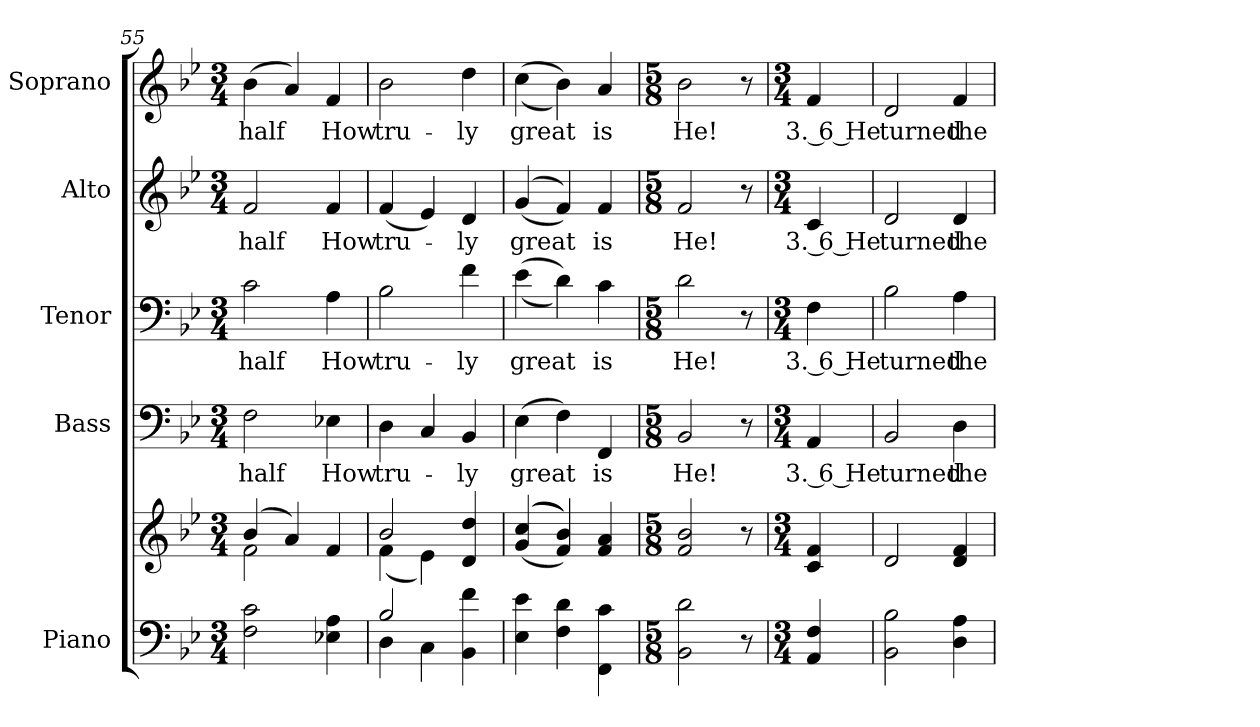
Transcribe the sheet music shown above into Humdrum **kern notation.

**kern	**kern	**kern	**text	**kern	**text	**kern	**text	**kern	**text
*part5	*part5	*part4	*part4	*part3	*part3	*part2	*part2	*part1	*part1
*staff6	*staff5	*staff4	*staff4	*staff3	*staff3	*staff2	*staff2	*staff1	*staff1
*I"Piano	*	*I"Bass	*	*I"Tenor	*	*I"Alto	*	*I"Soprano	*
*I'Pno.	*	*I'B.	*	*I'T.	*	*I'A.	*	*I'S.	*
*clefF4	*clefG2	*clefF4	*	*clefF4	*	*clefG2	*	*clefG2	*
*k[b-e-]	*k[b-e-]	*k[b-e-]	*	*k[b-e-]	*	*k[b-e-]	*	*k[b-e-]	*
*B-:	*B-:	*B-:	*	*B-:	*	*B-:	*	*B-:	*
*M3/4	*M3/4	*M3/4	*	*M3/4	*	*M3/4	*	*M3/4	*
=55	=55	=55	=55	=55	=55	=55	=55	=55	=55
*	*^	*	*	*	*	*	*	*	*
!	!	!	!	!LO:LY:b:color=#000000	!	!	!	!	!	!
!	!	!	!	!	!	!LO:LY:b:color=#000000	!	!	!	!
!	!	!	!	!	!	!	!	!LO:LY:b:color=#000000	!	!
!	!	!	!	!	!	!	!	!	!	!LO:LY:b:color=#000000
2Fi\ 2ci	(4b-i/	2fi\	2Fi\	-half	2ci\	-half	2fi/	-half	(4b-i\	-half
.	4ai/)	.	.	.	.	.	.	.	4ai/)	.
!	!	!	!	!LO:LY:b:color=#000000	!	!	!	!	!	!
!	!	!	!	!	!	!LO:LY:b:color=#000000	!	!	!	!
!	!	!	!	!	!	!	!	!LO:LY:b:color=#000000	!	!
!	!	!	!	!	!	!	!	!	!	!LO:LY:b:color=#000000
4E-Xi\ 4Ai	4fi/	4ryy	4E-Xi\	How	4Ai\	How	4fi/	How	4fi/	How
!!LO:PB:g=z
=56	=56	=56	=56	=56	=56	=56	=56	=56	=56	=56
*^	*	*	*	*	*	*	*	*	*	*
!	!	!	!	!	!LO:LY:b:color=#000000	!	!	!	!	!	!
!	!	!	!	!	!	!	!LO:LY:b:color=#000000	!	!	!	!
!	!	!	!	!	!	!	!	!	!LO:LY:b:color=#000000	!	!
!	!	!	!	!	!	!	!	!	!	!	!LO:LY:b:color=#000000
2B-i/	4Di\	2b-i/	(4fi\	4Di\	tru-	2B-i\	tru-	(4fi/	tru-	2b-i\	tru-
.	4Ci\	.	4e-i\)	4Ci/	.	.	.	4e-i/)	.	.	.
!	!	!	!	!	!LO:LY:b:color=#000000	!	!	!	!	!	!
!	!	!	!	!	!	!	!LO:LY:b:color=#000000	!	!	!	!
!	!	!	!	!	!	!	!	!	!LO:LY:b:color=#000000	!	!
!	!	!	!	!	!	!	!	!	!	!	!LO:LY:b:color=#000000
4BB-i\ 4fi	4ryy	4di/ 4ddi	4ryy	4BB-i/	-ly	4fi\	-ly	4di/	-ly	4ddi\	-ly
*v	*v	*	*	*	*	*	*	*	*	*	*
*	*v	*v	*	*	*	*	*	*	*	*
=57	=57	=57	=57	=57	=57	=57	=57	=57	=57
*^	*^	*	*	*	*	*	*	*	*
!	!	!	!	!	!LO:LY:b:color=#000000	!	!	!	!	!	!
*v	*v	*	*	*	*	*	*	*	*	*	*
*	*v	*v	*	*	*	*	*	*	*	*
*^	*^	*	*	*	*	*	*	*	*
!	!	!	!	!	!	!	!LO:LY:b:color=#000000	!	!	!	!
*v	*v	*	*	*	*	*	*	*	*	*	*
*	*v	*v	*	*	*	*	*	*	*	*
*^	*^	*	*	*	*	*	*	*	*
!	!	!	!	!	!	!	!	!	!LO:LY:b:color=#000000	!	!
*v	*v	*	*	*	*	*	*	*	*	*	*
*	*v	*v	*	*	*	*	*	*	*	*
*^	*^	*	*	*	*	*	*	*	*
!	!	!	!	!	!	!	!	!	!	!	!LO:LY:b:color=#000000
*v	*v	*	*	*	*	*	*	*	*	*	*
*	*v	*v	*	*	*	*	*	*	*	*
4E-i\ 4e-i	(((4gi/ 4cci	(4E-i\	great	((4e-i\	great	((4gi/	great	((4cci\	great
4Fi\ 4di	4fi/ 4b-i)))	4Fi\)	.	4di\))	.	4fi/))	.	4b-i\))	.
!	!	!	!LO:LY:b:color=#000000	!	!	!	!	!	!
!	!	!	!	!	!LO:LY:b:color=#000000	!	!	!	!
!	!	!	!	!	!	!	!LO:LY:b:color=#000000	!	!
!	!	!	!	!	!	!	!	!	!LO:LY:b:color=#000000
4FFi\ 4ci	4fi/ 4ai	4FFi/	is	4ci\	is	4fi/	is	4ai/	is
=58	=58	=58	=58	=58	=58	=58	=58	=58	=58
*M5/8	*M5/8	*M5/8	*	*M5/8	*	*M5/8	*	*M5/8	*
!	!	!	!LO:LY:b:color=#000000	!	!	!	!	!	!
!	!	!	!	!	!LO:LY:b:color=#000000	!	!	!	!
!	!	!	!	!	!	!	!LO:LY:b:color=#000000	!	!
!	!	!	!	!	!	!	!	!	!LO:LY:b:color=#000000
2BB-i\ 2di	2fi/ 2b-i	2BB-i/	He!	2di\	He!	2fi/	He!	2b-i\	He!
8r	8r	8r	.	8r	.	8r	.	8r	.
=59	=59	=59	=59	=59	=59	=59	=59	=59	=59
*M3/4	*M3/4	*M3/4	*	*M3/4	*	*M3/4	*	*M3/4	*
!	!	!	!LO:LY:b:color=#000000	!	!	!	!	!	!
!	!	!	!	!	!LO:LY:b:color=#000000	!	!	!	!
!	!	!	!	!	!	!	!LO:LY:b:color=#000000	!	!
!	!	!	!	!	!	!	!	!	!LO:LY:b:color=#000000
4AAi/ 4Fi	4ci/ 4fi	4AAi/	3. 6 He	4Fi\	3. 6 He	4ci/	3. 6 He	4fi/	3. 6 He
=60	=60	=60	=60	=60	=60	=60	=60	=60	=60
!	!	!	!LO:LY:b:color=#000000	!	!	!	!	!	!
!	!	!	!	!	!LO:LY:b:color=#000000	!	!	!	!
!	!	!	!	!	!	!	!LO:LY:b:color=#000000	!	!
!	!	!	!	!	!	!	!	!	!LO:LY:b:color=#000000
2BB-i\ 2B-i	2di/	2BB-i/	turned	2B-i\	turned	2di/	turned	2di/	turned
!	!	!	!LO:LY:b:color=#000000	!	!	!	!	!	!
!	!	!	!	!	!LO:LY:b:color=#000000	!	!	!	!
!	!	!	!	!	!	!	!LO:LY:b:color=#000000	!	!
!	!	!	!	!	!	!	!	!	!LO:LY:b:color=#000000
4Di\ 4Ai	4di/ 4fi	4Di\	the	4Ai\	the	4di/	the	4fi/	the
=	=	=	=	=	=	=	=	=	=
*-	*-	*-	*-	*-	*-	*-	*-	*-	*-
